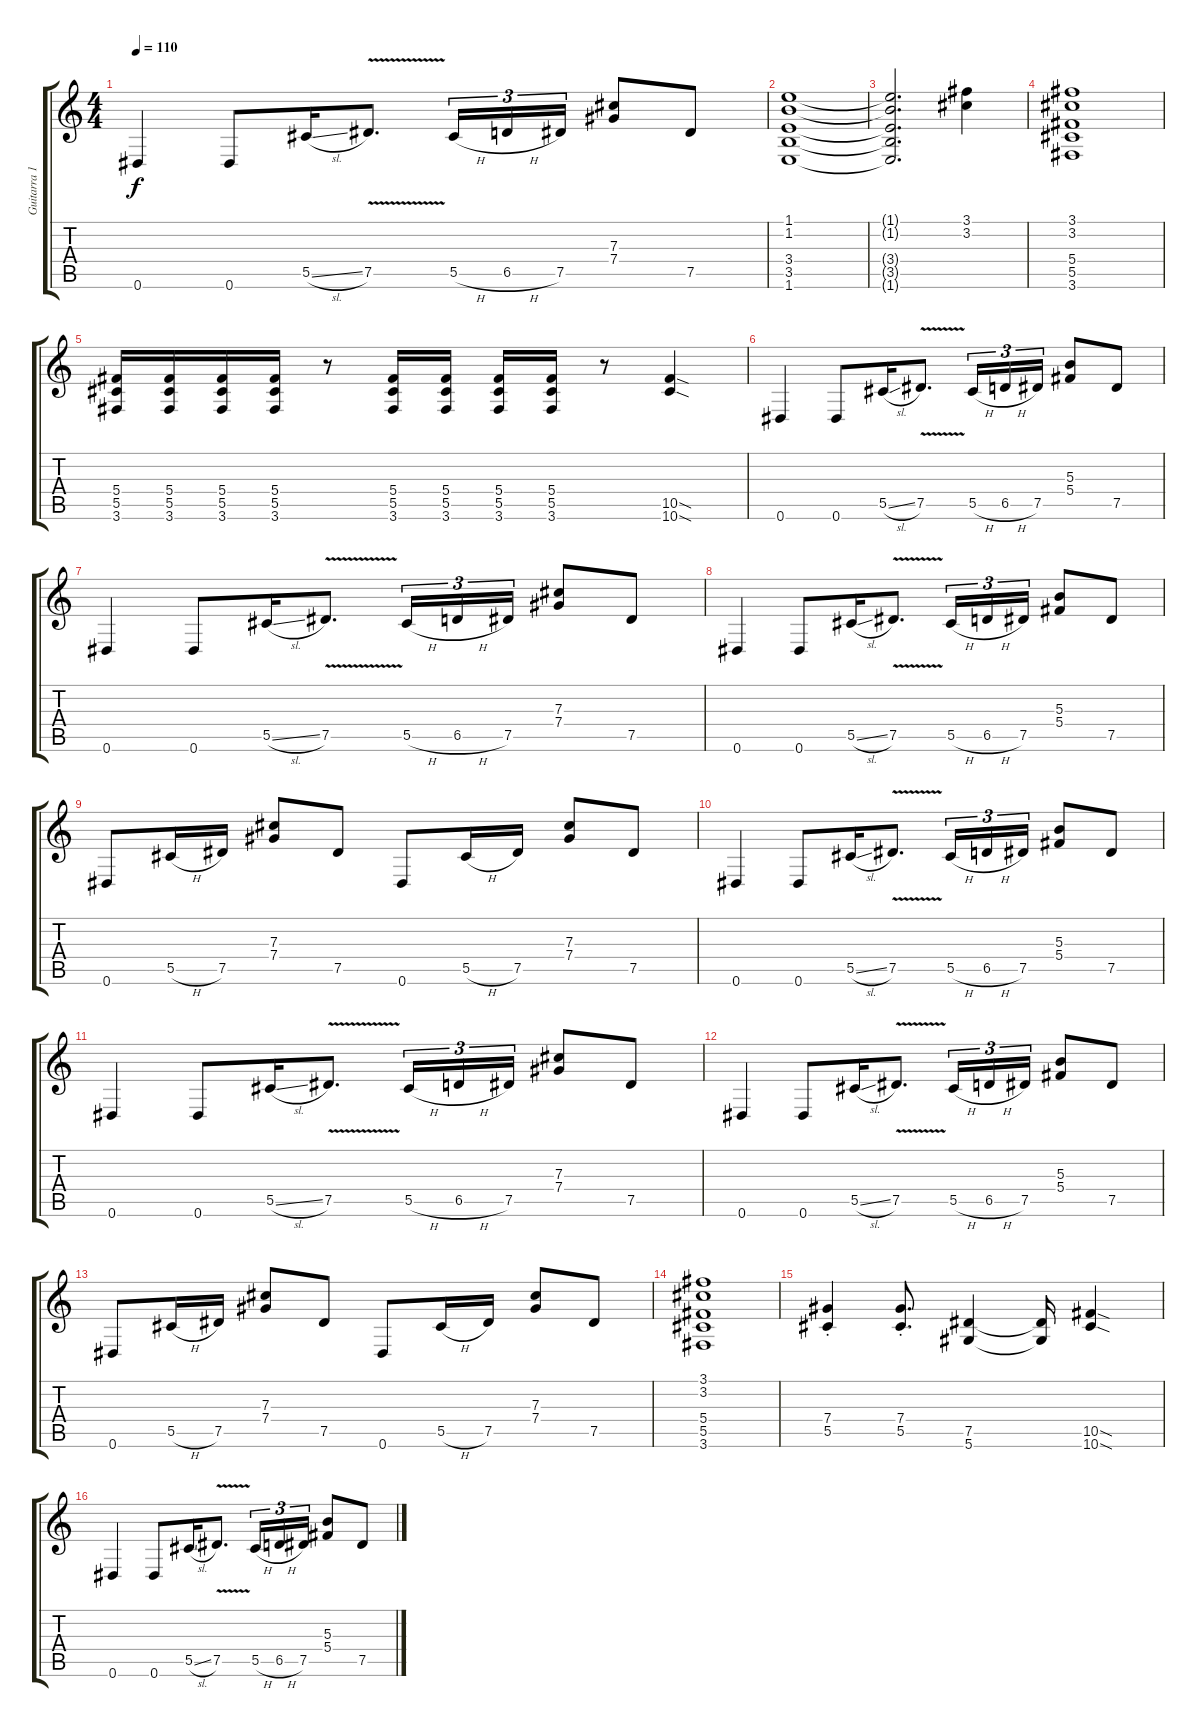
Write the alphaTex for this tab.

\track ("Guitarra 1" "Guitarra 1") {instrument overdrivenguitar}
\staff {score tabs}
\tuning (Eb4 Bb3 Gb3 Db3 Ab2 Eb2) {hide}
\ts (4 4)
\tempo 110
\clef g2
\ks c
0.6.4{dy f} 0.6.8 5.5{sl}.16 7.5{v}.8{d} 5.5{h}.16{tu (3 2)} 6.5{h}.16{tu (3 2)} 7.5.16{tu (3 2)} (7.3 7.4).8 7.5.8 |
(1.1 1.2 3.4 3.5 1.6).1 |
(1.1{t} 1.2{t} 3.4{t} 3.5{t} 1.6{t}).2{d} (3.1 3.2).4 |
(3.1 3.2 5.4 5.5 3.6).1 |
(5.4 5.5 3.6).16 (5.4 5.5 3.6).16 (5.4 5.5 3.6).16 (5.4 5.5 3.6).16 r.8 (5.4 5.5 3.6).16 (5.4 5.5 3.6).16 (5.4 5.5 3.6).16 (5.4 5.5 3.6).16 r.8 (10.5{sod} 10.6{sod}).4 |
0.6.4 0.6.8 5.5{sl}.16 7.5{v}.8{d} 5.5{h}.16{tu (3 2)} 6.5{h}.16{tu (3 2)} 7.5.16{tu (3 2)} (5.3 5.4).8 7.5.8 |
0.6.4 0.6.8 5.5{sl}.16 7.5{v}.8{d} 5.5{h}.16{tu (3 2)} 6.5{h}.16{tu (3 2)} 7.5.16{tu (3 2)} (7.3 7.4).8 7.5.8 |
0.6.4 0.6.8 5.5{sl}.16 7.5{v}.8{d} 5.5{h}.16{tu (3 2)} 6.5{h}.16{tu (3 2)} 7.5.16{tu (3 2)} (5.3 5.4).8 7.5.8 |
0.6.8 5.5{h}.16 7.5.16 (7.3 7.4).8 7.5.8 0.6.8 5.5{h}.16 7.5.16 (7.3 7.4).8 7.5.8 |
0.6.4 0.6.8 5.5{sl}.16 7.5{v}.8{d} 5.5{h}.16{tu (3 2)} 6.5{h}.16{tu (3 2)} 7.5.16{tu (3 2)} (5.3 5.4).8 7.5.8 |
0.6.4 0.6.8 5.5{sl}.16 7.5{v}.8{d} 5.5{h}.16{tu (3 2)} 6.5{h}.16{tu (3 2)} 7.5.16{tu (3 2)} (7.3 7.4).8 7.5.8 |
0.6.4 0.6.8 5.5{sl}.16 7.5{v}.8{d} 5.5{h}.16{tu (3 2)} 6.5{h}.16{tu (3 2)} 7.5.16{tu (3 2)} (5.3 5.4).8 7.5.8 |
0.6.8 5.5{h}.16 7.5.16 (7.3 7.4).8 7.5.8 0.6.8 5.5{h}.16 7.5.16 (7.3 7.4).8 7.5.8 |
(3.1 3.2 5.4 5.5 3.6).1 |
(7.4{st} 5.5{st}).4 (7.4{st} 5.5{st}).8{d} (7.5 5.6).4 (7.5{t} 5.6{t}).16 (10.5{sod} 10.6{sod}).4 |
0.6.4 0.6.8 5.5{sl}.16 7.5{v}.8{d} 5.5{h}.16{tu (3 2)} 6.5{h}.16{tu (3 2)} 7.5.16{tu (3 2)} (5.3 5.4).8 7.5.8
